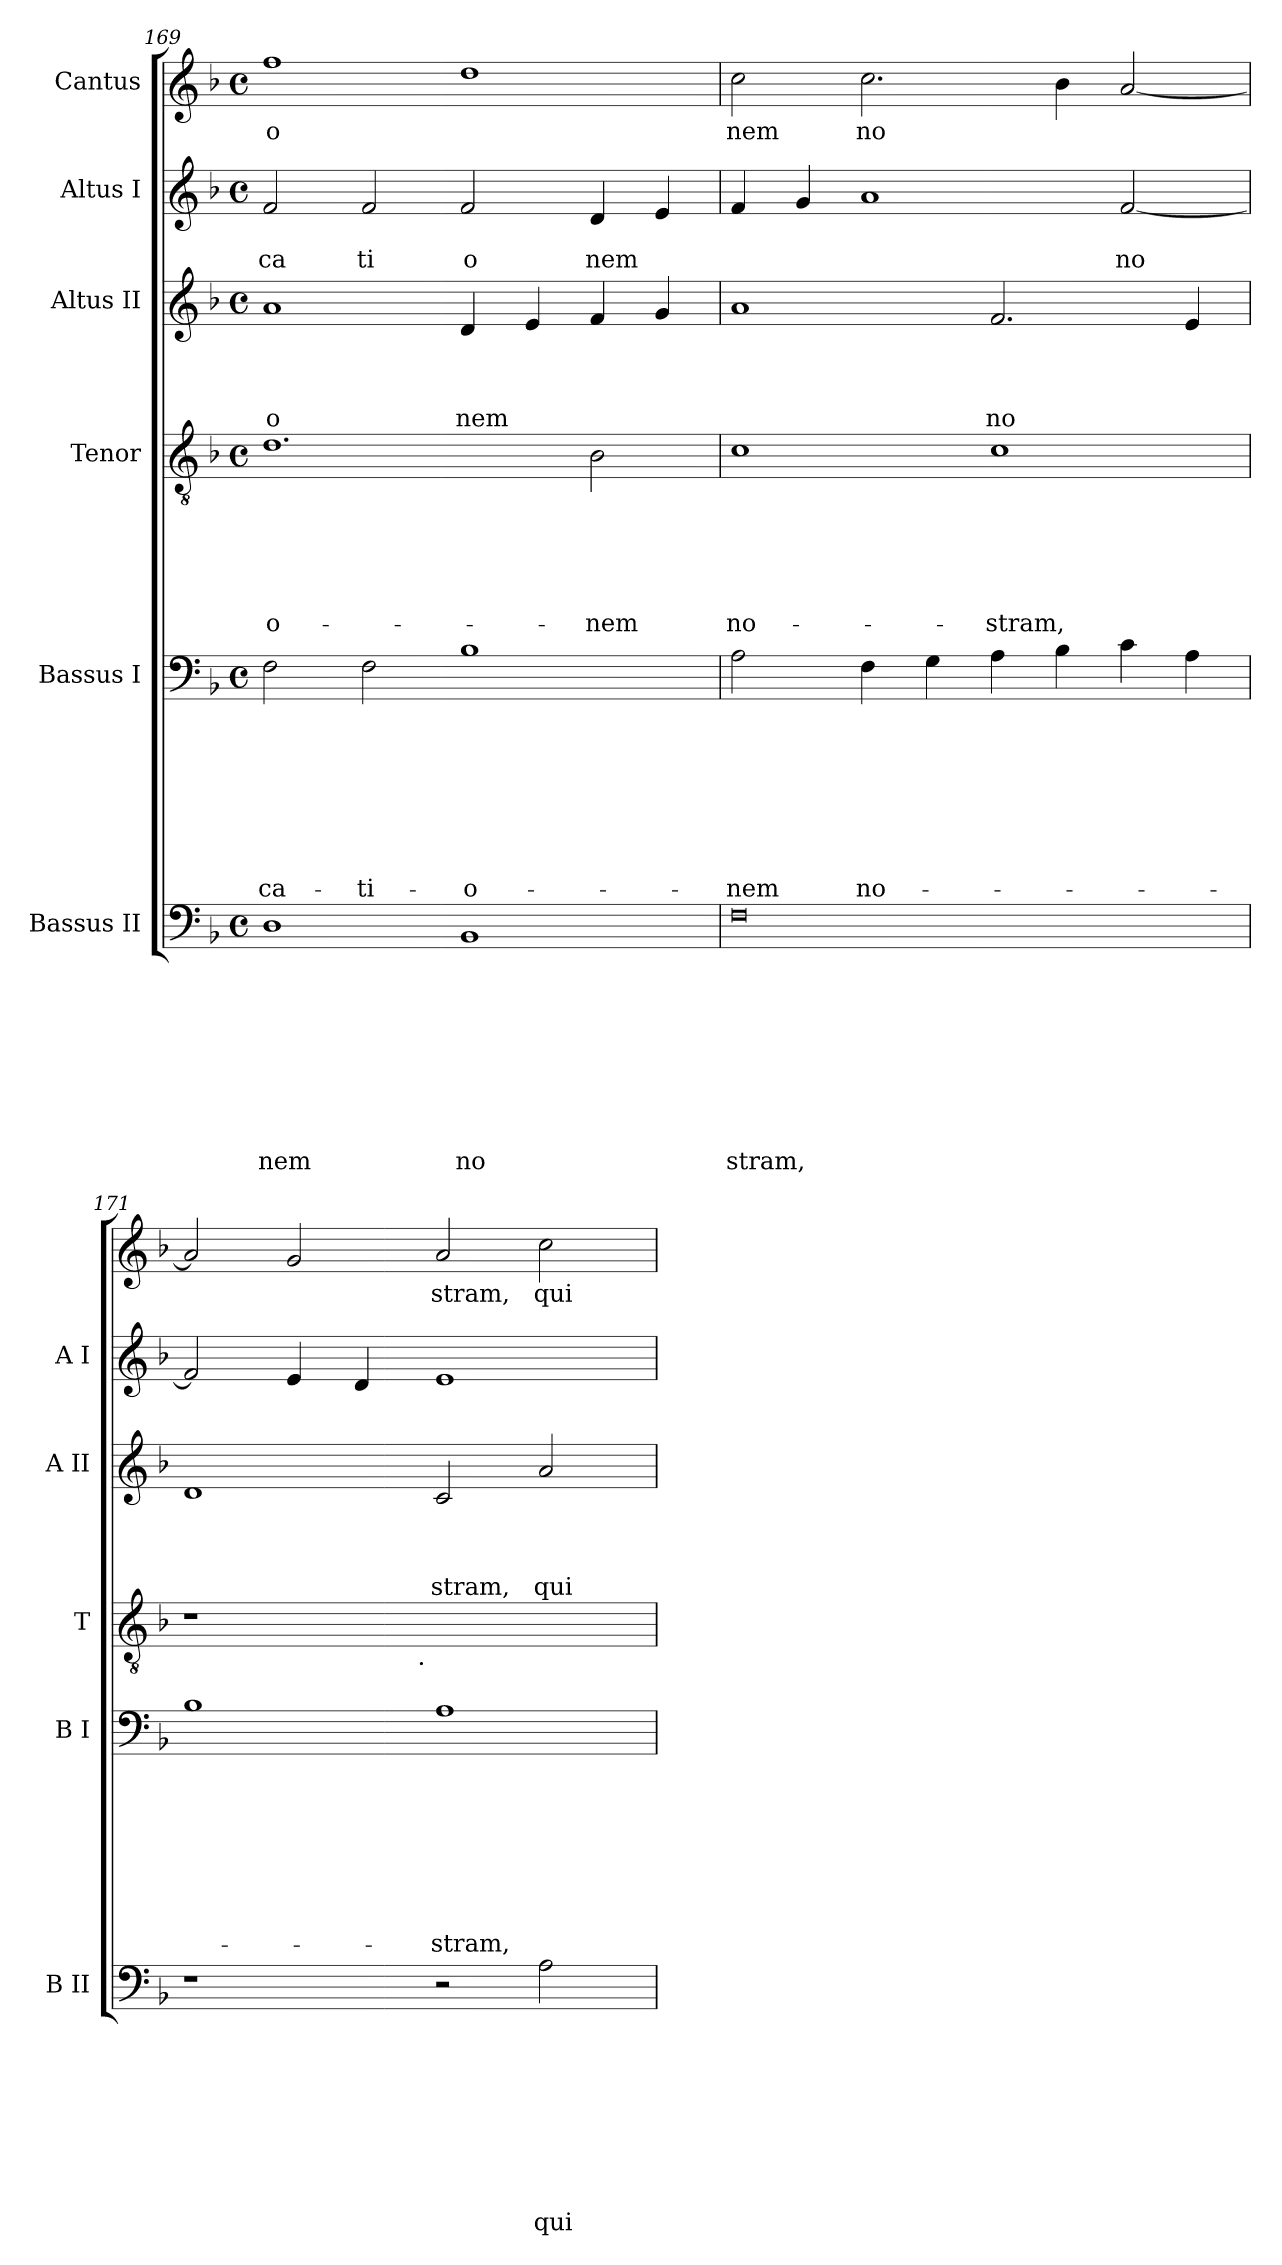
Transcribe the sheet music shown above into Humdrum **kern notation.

**kern	**text	**text	**text	**text	**text	**text	**text	**text	**text	**kern	**text	**text	**text	**text	**text	**text	**text	**text	**kern	**text	**text	**text	**text	**text	**text	**kern	**text	**text	**text	**text	**kern	**text	**text	**kern	**text
*part6	*part6	*part6	*part6	*part6	*part6	*part6	*part6	*part6	*part6	*part5	*part5	*part5	*part5	*part5	*part5	*part5	*part5	*part5	*part4	*part4	*part4	*part4	*part4	*part4	*part4	*part3	*part3	*part3	*part3	*part3	*part2	*part2	*part2	*part1	*part1
*staff6	*staff6	*staff6	*staff6	*staff6	*staff6	*staff6	*staff6	*staff6	*staff6	*staff5	*staff5	*staff5	*staff5	*staff5	*staff5	*staff5	*staff5	*staff5	*staff4	*staff4	*staff4	*staff4	*staff4	*staff4	*staff4	*staff3	*staff3	*staff3	*staff3	*staff3	*staff2	*staff2	*staff2	*staff1	*staff1
*I"Bassus II	*	*	*	*	*	*	*	*	*	*I"Bassus I	*	*	*	*	*	*	*	*	*I"Tenor	*	*	*	*	*	*	*I"Altus II	*	*	*	*	*I"Altus I	*	*	*I"Cantus	*
*I'B II	*	*	*	*	*	*	*	*	*	*I'B I	*	*	*	*	*	*	*	*	*I'T	*	*	*	*	*	*	*I'A II	*	*	*	*	*I'A I	*	*	*	*
*clefF4	*	*	*	*	*	*	*	*	*	*clefF4	*	*	*	*	*	*	*	*	*clefGv2	*	*	*	*	*	*	*clefG2	*	*	*	*	*clefG2	*	*	*clefG2	*
*k[b-]	*	*	*	*	*	*	*	*	*	*k[b-]	*	*	*	*	*	*	*	*	*k[b-]	*	*	*	*	*	*	*k[b-]	*	*	*	*	*k[b-]	*	*	*k[b-]	*
*F:	*	*	*	*	*	*	*	*	*	*F:	*	*	*	*	*	*	*	*	*F:	*	*	*	*	*	*	*F:	*	*	*	*	*F:	*	*	*F:	*
*M4/4	*	*	*	*	*	*	*	*	*	*M4/4	*	*	*	*	*	*	*	*	*M4/4	*	*	*	*	*	*	*M4/4	*	*	*	*	*M4/4	*	*	*M4/4	*
*met(c)	*	*	*	*	*	*	*	*	*	*met(c)	*	*	*	*	*	*	*	*	*met(c)	*	*	*	*	*	*	*met(c)	*	*	*	*	*met(c)	*	*	*met(c)	*
=169	=169	=169	=169	=169	=169	=169	=169	=169	=169	=169	=169	=169	=169	=169	=169	=169	=169	=169	=169	=169	=169	=169	=169	=169	=169	=169	=169	=169	=169	=169	=169	=169	=169	=169	=169
!	!	!	!	!	!	!	!	!	!LO:LY:b	!	!	!	!	!	!	!	!	!LO:LY:b	!	!	!	!	!	!	!LO:LY:b	!	!	!	!	!LO:LY:b	!	!	!LO:LY:b	!	!LO:LY:b:rj
1D	.	.	.	.	.	.	.	.	nem	2F\	.	.	.	.	.	.	.	-ca-	1.d	.	.	.	.	.	-o-	1a	.	.	.	o	2f/	.	ca	1ff	o
!	!	!	!	!	!	!	!	!	!	!	!	!	!	!	!	!	!	!LO:LY:b	!	!	!	!	!	!	!	!	!	!	!	!	!	!	!LO:LY:b	!	!
.	.	.	.	.	.	.	.	.	.	2F\	.	.	.	.	.	.	.	-ti-	.	.	.	.	.	.	.	.	.	.	.	.	2f/	.	ti	.	.
!	!	!	!	!	!	!	!	!	!LO:LY:b	!	!	!	!	!	!	!	!	!LO:LY:b	!	!	!	!	!	!	!	!	!	!	!	!LO:LY:b	!	!	!LO:LY:b	!	!
1BB-	.	.	.	.	.	.	.	.	no	1B-	.	.	.	.	.	.	.	-o-	.	.	.	.	.	.	.	4d/	.	.	.	nem	2f/	.	o	1dd	.
.	.	.	.	.	.	.	.	.	.	.	.	.	.	.	.	.	.	.	.	.	.	.	.	.	.	4e/	.	.	.	.	.	.	.	.	.
!	!	!	!	!	!	!	!	!	!	!	!	!	!	!	!	!	!	!	!	!	!	!	!	!	!LO:LY:b	!	!	!	!	!	!	!	!LO:LY:b	!	!
.	.	.	.	.	.	.	.	.	.	.	.	.	.	.	.	.	.	.	2B-\	.	.	.	.	.	-nem	4f/	.	.	.	.	4d/	.	nem	.	.
.	.	.	.	.	.	.	.	.	.	.	.	.	.	.	.	.	.	.	.	.	.	.	.	.	.	4g/	.	.	.	.	4e/	.	.	.	.
=170	=170	=170	=170	=170	=170	=170	=170	=170	=170	=170	=170	=170	=170	=170	=170	=170	=170	=170	=170	=170	=170	=170	=170	=170	=170	=170	=170	=170	=170	=170	=170	=170	=170	=170	=170
!	!	!	!	!	!	!	!	!	!LO:LY:b	!	!	!	!	!	!	!	!	!LO:LY:b	!	!	!	!	!	!	!LO:LY:b	!	!	!	!	!	!	!	!	!	!LO:LY:b
0F	.	.	.	.	.	.	.	.	stram,	2A\	.	.	.	.	.	.	.	-nem	1c	.	.	.	.	.	no-	1a	.	.	.	.	4f/	.	.	2cc\	nem
.	.	.	.	.	.	.	.	.	.	.	.	.	.	.	.	.	.	.	.	.	.	.	.	.	.	.	.	.	.	.	4g/	.	.	.	.
!	!	!	!	!	!	!	!	!	!	!	!	!	!	!	!	!	!	!LO:LY:b	!	!	!	!	!	!	!	!	!	!	!	!	!	!	!	!	!LO:LY:b
.	.	.	.	.	.	.	.	.	.	4F\	.	.	.	.	.	.	.	no-	.	.	.	.	.	.	.	.	.	.	.	.	1a	.	.	2.cc\	no
.	.	.	.	.	.	.	.	.	.	4G\	.	.	.	.	.	.	.	.	.	.	.	.	.	.	.	.	.	.	.	.	.	.	.	.	.
!	!	!	!	!	!	!	!	!	!	!	!	!	!	!	!	!	!	!	!	!	!	!	!	!	!LO:LY:b	!	!	!	!	!LO:LY:b	!	!	!	!	!
.	.	.	.	.	.	.	.	.	.	4A\	.	.	.	.	.	.	.	.	1c	.	.	.	.	.	-stram,	2.f/	.	.	.	no	.	.	.	.	.
.	.	.	.	.	.	.	.	.	.	4B-\	.	.	.	.	.	.	.	.	.	.	.	.	.	.	.	.	.	.	.	.	.	.	.	4b-\	.
!	!	!	!	!	!	!	!	!	!	!	!	!	!	!	!	!	!	!	!	!	!	!	!	!	!	!	!	!	!	!	!	!	!LO:LY:b	!	!
.	.	.	.	.	.	.	.	.	.	4c\	.	.	.	.	.	.	.	.	.	.	.	.	.	.	.	.	.	.	.	.	[<2f/	.	no	[<2a/	.
.	.	.	.	.	.	.	.	.	.	4A\	.	.	.	.	.	.	.	.	.	.	.	.	.	.	.	4e/	.	.	.	.	.	.	.	.	.
=171	=171	=171	=171	=171	=171	=171	=171	=171	=171	=171	=171	=171	=171	=171	=171	=171	=171	=171	=171	=171	=171	=171	=171	=171	=171	=171	=171	=171	=171	=171	=171	=171	=171	=171	=171
*	*	*	*	*	*	*	*	*	*	*	*	*	*	*	*	*	*	*	*^	*	*	*	*	*	*	*	*	*	*	*	*	*	*	*	*
1r	.	.	.	.	.	.	.	.	.	1B-	.	.	.	.	.	.	.	.	1r	2ryy	.	.	.	.	.	.	1d	.	.	.	.	2f/]	.	.	2a/]	.
.	.	.	.	.	.	.	.	.	.	.	.	.	.	.	.	.	.	.	.	4...ryy	.	.	.	.	.	.	.	.	.	.	.	4e/	.	.	2g/	.
.	.	.	.	.	.	.	.	.	.	.	.	.	.	.	.	.	.	.	.	.	.	.	.	.	.	.	.	.	.	.	.	4d/	.	.	.	.
!	!	!	!	!	!	!	!	!	!	!	!	!	!	!	!	!	!	!	!	!LO:TX:b:t=.	!	!	!	!	!	!	!	!	!	!	!	!	!	!	!	!
.	.	.	.	.	.	.	.	.	.	.	.	.	.	.	.	.	.	.	.	1ryy	.	.	.	.	.	.	.	.	.	.	.	.	.	.	.	.
!	!	!	!	!	!	!	!	!	!	!	!	!	!	!	!	!	!	!LO:LY:b	!	!	!	!	!	!	!	!	!	!	!	!	!LO:LY:b	!	!	!	!	!LO:LY:b
2r	.	.	.	.	.	.	.	.	.	1A	.	.	.	.	.	.	.	-stram,	1ryy	.	.	.	.	.	.	.	2c/	.	.	.	stram,	1e	.	.	2a/	stram,
!	!	!	!	!	!	!	!	!	!LO:LY:b	!	!	!	!	!	!	!	!	!	!	!	!	!	!	!	!	!	!	!	!	!	!LO:LY:b	!	!	!	!	!LO:LY:b
2A\	.	.	.	.	.	.	.	.	qui	.	.	.	.	.	.	.	.	.	.	.	.	.	.	.	.	.	2a/	.	.	.	qui	.	.	.	2cc\	qui
.	.	.	.	.	.	.	.	.	.	.	.	.	.	.	.	.	.	.	.	32ryy	.	.	.	.	.	.	.	.	.	.	.	.	.	.	.	.
*	*	*	*	*	*	*	*	*	*	*	*	*	*	*	*	*	*	*	*v	*v	*	*	*	*	*	*	*	*	*	*	*	*	*	*	*	*
=	=	=	=	=	=	=	=	=	=	=	=	=	=	=	=	=	=	=	=	=	=	=	=	=	=	=	=	=	=	=	=	=	=	=	=
*-	*-	*-	*-	*-	*-	*-	*-	*-	*-	*-	*-	*-	*-	*-	*-	*-	*-	*-	*-	*-	*-	*-	*-	*-	*-	*-	*-	*-	*-	*-	*-	*-	*-	*-	*-
